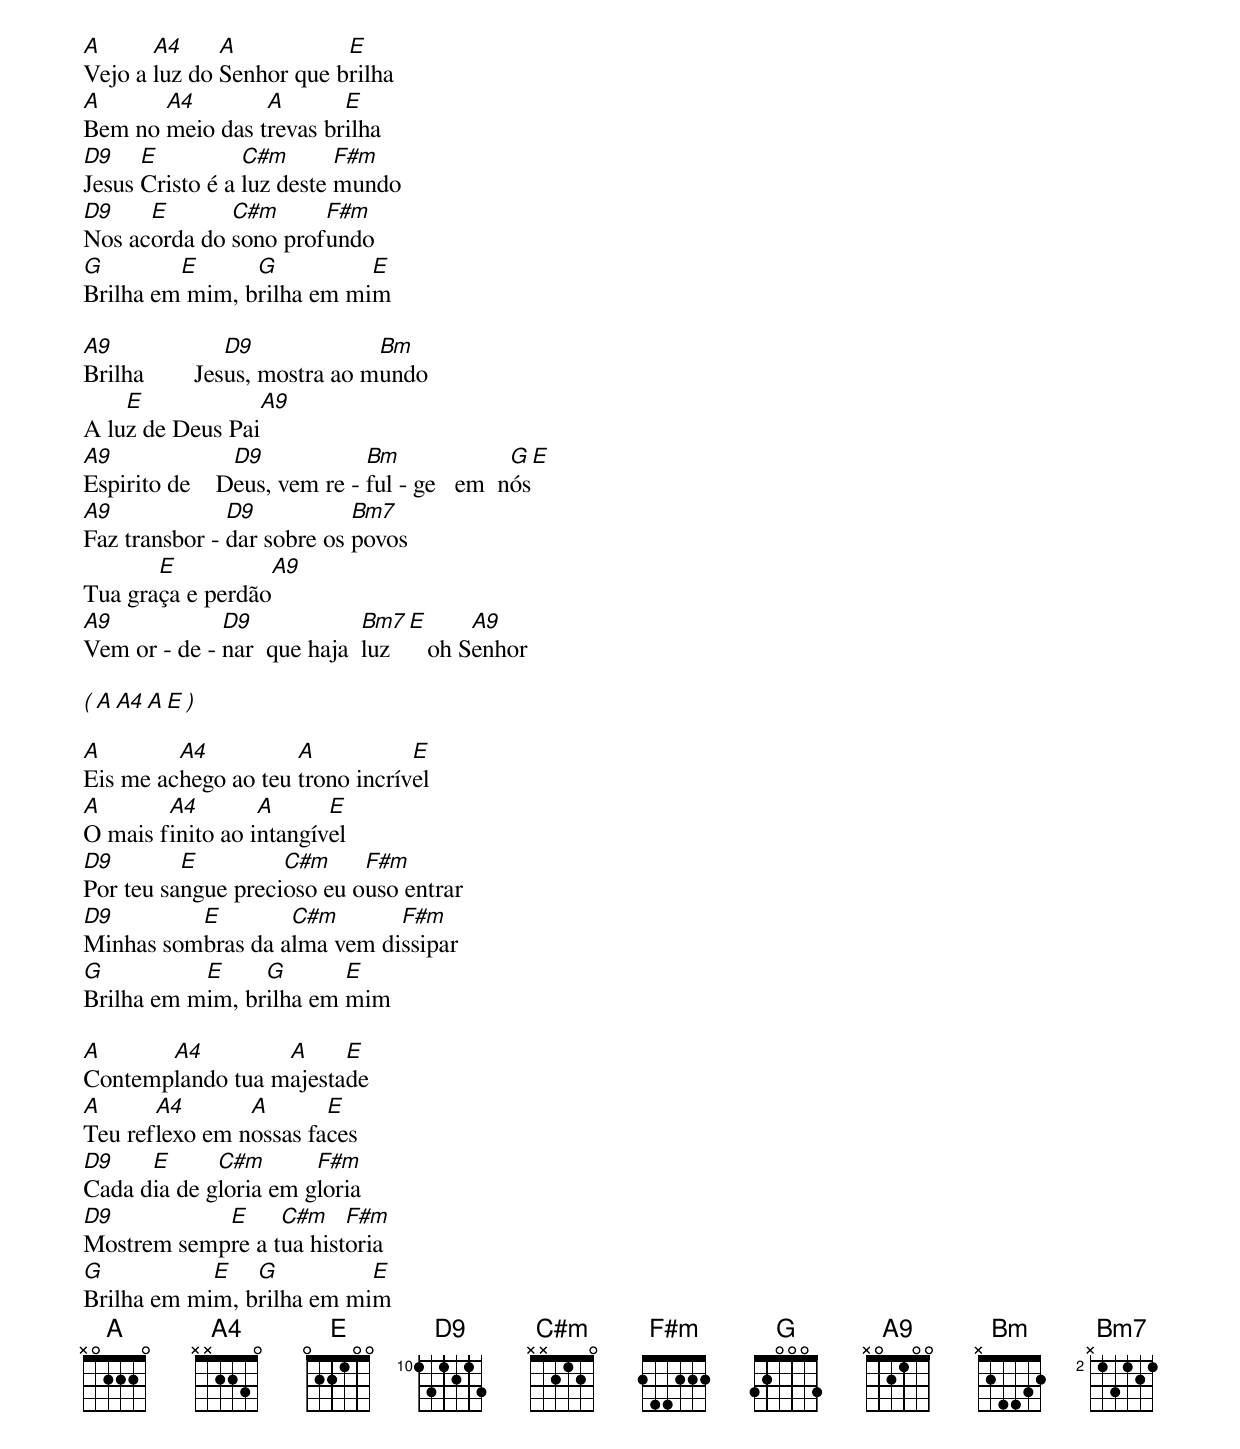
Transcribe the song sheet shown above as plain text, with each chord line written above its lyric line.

A      A4     A           E
Vejo a luz do Senhor que brilha
A      A4        A       E
Bem no meio das trevas brilha
D9    E          C#m       F#m
Jesus Cristo é a luz deste mundo
D9    E       C#m      F#m
Nos acorda do sono profundo
G        E      G          E
Brilha em mim, brilha em mim

A9               D9             Bm
Brilha        Jesus, mostra ao mundo
    E             A9
A luz de Deus Pai
A9              D9            Bm              G  E
Espirito de    Deus, vem re - ful - ge   em  nós
A9             D9           Bm7
Faz transbor - dar sobre os povos
       E           A9
Tua graça e perdão
A9            D9             Bm7  E      A9
Vem or - de - nar  que haja  luz     oh Senhor

( A  A4  A  E )

A        A4          A           E
Eis me achego ao teu trono incrível
A       A4        A      E
O mais finito ao intangível
D9        E         C#m     F#m
Por teu sangue precioso eu ouso entrar
D9        E        C#m       F#m
Minhas sombras da alma vem dissipar
G          E     G       E
Brilha em mim, brilha em mim

A      A4         A     E
Contemplando tua majestade
A      A4       A       E
Teu reflexo em nossas faces
D9    E      C#m       F#m
Cada dia de gloria em gloria
D9          E     C#m    F#m
Mostrem sempre a tua historia
G           E   G          E
Brilha em mim, brilha em mim
